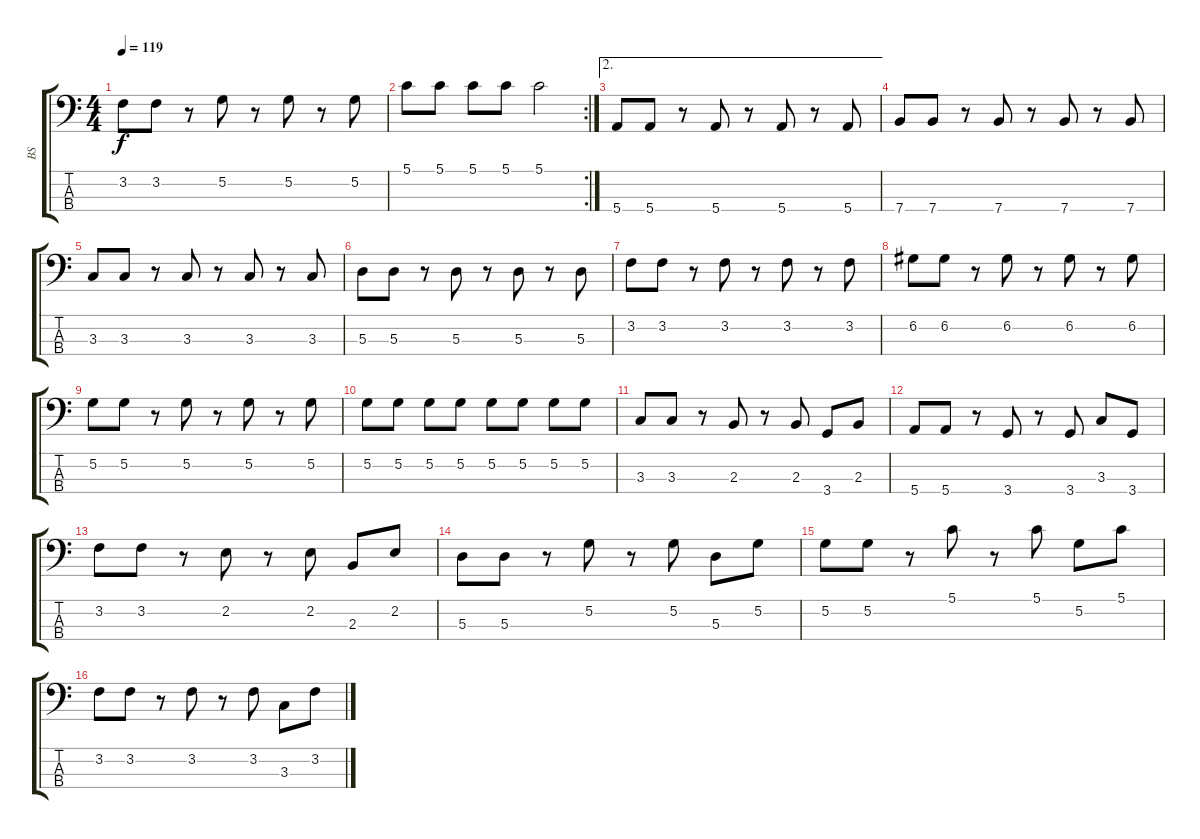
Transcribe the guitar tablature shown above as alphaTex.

\track ("BS" "BS") {instrument electricbassfinger}
\staff {score tabs}
\tuning (G2 D2 A1 E1) {hide}
\ts (4 4)
\tempo 119
\clef f4
\ks c
3.2.8{dy f} 3.2.8 r.8 5.2.8 r.8 5.2.8 r.8 5.2.8 |
\rc 2
5.1.8 5.1.8 5.1.8 5.1.8 5.1.2 |
\ae 2
5.4.8 5.4.8 r.8 5.4.8 r.8 5.4.8 r.8 5.4.8 |
7.4.8 7.4.8 r.8 7.4.8 r.8 7.4.8 r.8 7.4.8 |
3.3.8 3.3.8 r.8 3.3.8 r.8 3.3.8 r.8 3.3.8 |
5.3.8 5.3.8 r.8 5.3.8 r.8 5.3.8 r.8 5.3.8 |
3.2.8 3.2.8 r.8 3.2.8 r.8 3.2.8 r.8 3.2.8 |
6.2.8 6.2.8 r.8 6.2.8 r.8 6.2.8 r.8 6.2.8 |
5.2.8 5.2.8 r.8 5.2.8 r.8 5.2.8 r.8 5.2.8 |
5.2.8 5.2.8 5.2.8 5.2.8 5.2.8 5.2.8 5.2.8 5.2.8 |
3.3.8 3.3.8 r.8 2.3.8 r.8 2.3.8 3.4.8 2.3.8 |
5.4.8 5.4.8 r.8 3.4.8 r.8 3.4.8 3.3.8 3.4.8 |
3.2.8 3.2.8 r.8 2.2.8 r.8 2.2.8 2.3.8 2.2.8 |
5.3.8 5.3.8 r.8 5.2.8 r.8 5.2.8 5.3.8 5.2.8 |
5.2.8 5.2.8 r.8 5.1.8 r.8 5.1.8 5.2.8 5.1.8 |
3.2.8 3.2.8 r.8 3.2.8 r.8 3.2.8 3.3.8 3.2.8
